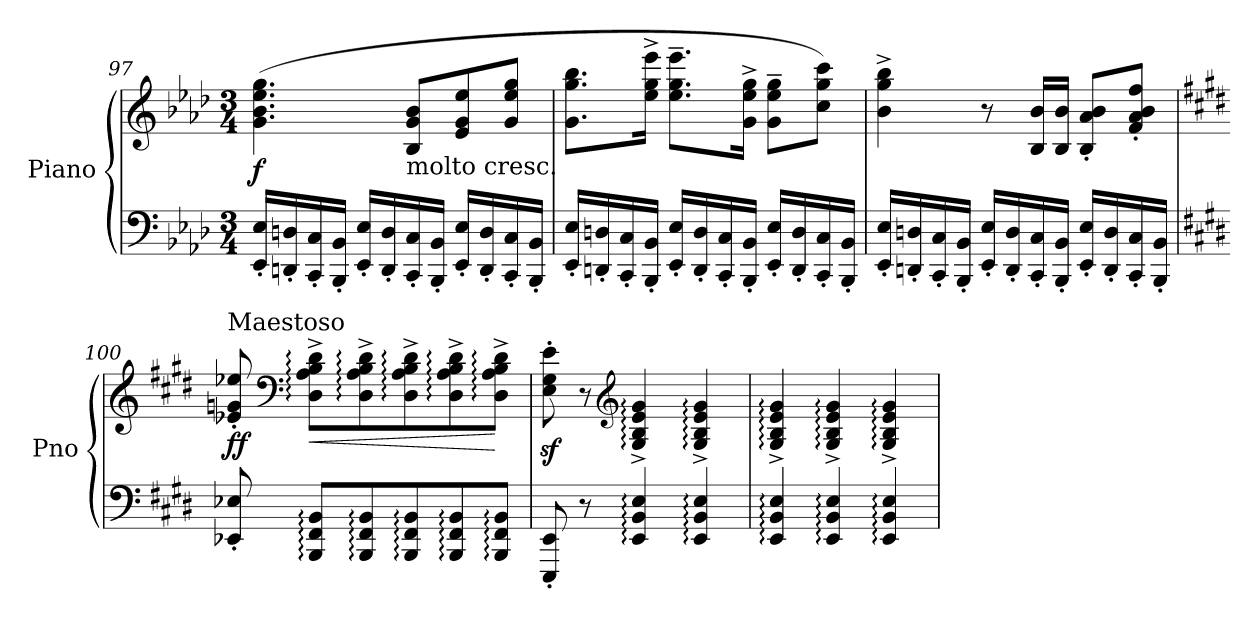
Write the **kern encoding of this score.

**kern	**kern	**dynam
*part1	*part1	*part1
*staff2	*staff1	*staff1/2
*I"Piano	*	*
*I'Pno	*	*
*clefF4	*clefG2	*
*k[b-e-a-d-]	*k[b-e-a-d-]	*
*A-:	*A-:	*
*M3/4	*M3/4	*
=97	=97	=97
!	!	!LO:DY:b
16EE-/' 16E-/'LL	(4.g\ 4.b-\ 4.ee-\ 4.gg\	f
16DDn/' 16Dn/'	.	.
16CC/' 16C/'	.	.
16BBB-/' 16BB-/'JJ	.	.
16EE-/' 16E-/'LL	.	.
16DD/' 16D/'	.	.
!	!LO:TX:b:t=molto cresc.	!
16CC/' 16C/'	8B-/ 8g/ 8b-/L	.
16BBB-/' 16BB-/'JJ	.	.
16EE-/' 16E-/'LL	8e-/ 8g/ 8ee-/	.
16DD/' 16D/'	.	.
16CC/' 16C/'	8g/ 8ee-/ 8gg/J	.
16BBB-/' 16BB-/'JJ	.	.
!!LO:LB:g=z
=98	=98	=98
16EE-/' 16E-/'LL	8.g\ 8.gg\ 8.bb-\L	.
16DDn/' 16Dn/'	.	.
16CC/' 16C/'	.	.
16BBB-/' 16BB-/'JJ	16ee-\^ 16gg\^ 16eee-\^Jk	.
16EE-/' 16E-/'LL	8.ee-\~ 8.gg\~ 8.eee-\~L	.
16DD/' 16D/'	.	.
16CC/' 16C/'	.	.
16BBB-/' 16BB-/'JJ	16g\^ 16ee-\^ 16gg\^Jk	.
16EE-/' 16E-/'LL	8g\~ 8ee-\~ 8gg\~L	.
16DD/' 16D/'	.	.
16CC/' 16C/'	8cc\ 8gg\ 8ccc\J)	.
16BBB-/' 16BB-/'JJ	.	.
=99	=99	=99
16EE-/' 16E-/'LL	4b-\^ 4gg\^ 4bb-\^	.
16DDn/' 16Dn/'	.	.
16CC/' 16C/'	.	.
16BBB-/' 16BB-/'JJ	.	.
16EE-/' 16E-/'LL	8r	.
16DD/' 16D/'	.	.
16CC/' 16C/'	16B-/ 16b-/LL	.
16BBB-/' 16BB-/'JJ	16B-/ 16b-/JJ	.
16EE-/' 16E-/'LL	8B-/' 8a-/' 8b-/'L	.
16DD/' 16D/'	.	.
16CC/' 16C/'	8f/' 8a-/' 8b-/' 8ff/'J	.
16BBB-/' 16BB-/'JJ	.	.
=100	=100	=100
*k[f#c#g#d#]	*k[f#c#g#d#]	*
*E:	*E:	*
!	!LO:TX:a:t=Maestoso	!
!	!	!LO:DY:b
8EE-X/' 8E-X/'	8e-X/' 8gn/' 8ee-X/'	ff
*	*clefF4	*
!	!	!LO:HP:b
8BBB/: 8FF#/: 8BB/:L	8D#\:^ 8A\:^ 8B\:^ 8d#\:^L	<
8BBB/: 8FF#/: 8BB/:	8D#\:^ 8A\:^ 8B\:^ 8d#\:^	.
8BBB/: 8FF#/: 8BB/:	8D#\:^ 8A\:^ 8B\:^ 8d#\:^	.
8BBB/: 8FF#/: 8BB/:	8D#\:^ 8A\:^ 8B\:^ 8d#\:^	.
8BBB/: 8FF#/: 8BB/:J	8D#\:^ 8A\:^ 8B\:^ 8d#\:^J	[
!!LO:LB:g=z
=101	=101	=101
8EEE/' 8EE/'	8E\z<' 8G#\z<' 8e\z<'	.
8r	8r	.
*	*clefG2	*
4EE/: 4BB/: 4E/:	4G#/:^ 4B/:^ 4e/:^ 4g#/:^	.
4EE/: 4BB/: 4E/:	4G#/:^ 4B/:^ 4e/:^ 4g#/:^	.
=102	=102	=102
4EE/: 4BB/: 4E/:	4G#/:^ 4B/:^ 4e/:^ 4g#/:^	.
4EE/: 4BB/: 4E/:	4G#/:^ 4B/:^ 4e/:^ 4g#/:^	.
4EE/: 4BB/: 4E/:	4G#/:^ 4B/:^ 4e/:^ 4g#/:^	.
=	=	=
*-	*-	*-
